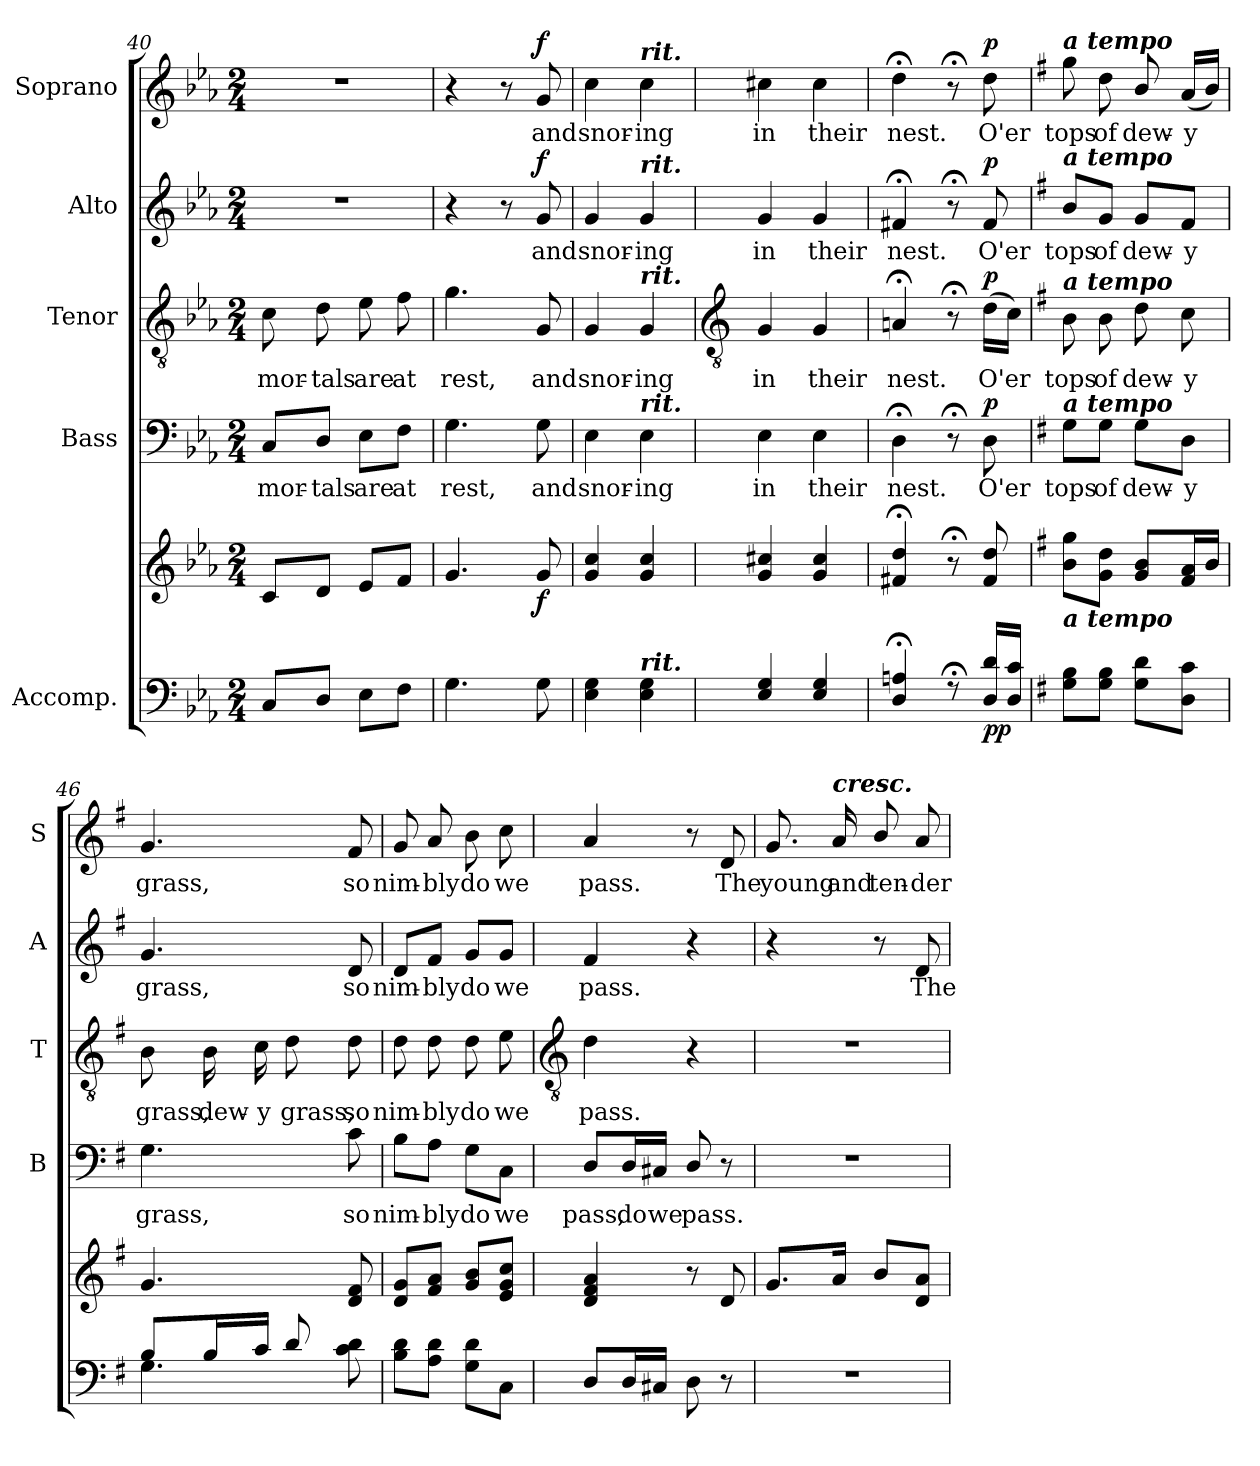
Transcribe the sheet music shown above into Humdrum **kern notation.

**kern	**kern	**dynam	**kern	**text	**dynam	**kern	**text	**dynam	**kern	**text	**dynam	**kern	**text	**dynam
*part5	*part5	*part5	*part4	*part4	*part4	*part3	*part3	*part3	*part2	*part2	*part2	*part1	*part1	*part1
*staff6	*staff5	*staff5/6	*staff4	*staff4	*staff4	*staff3	*staff3	*staff3	*staff2	*staff2	*staff2	*staff1	*staff1	*staff1
*I"Accomp.	*	*	*I"Bass	*	*	*I"Tenor	*	*	*I"Alto	*	*	*I"Soprano	*	*
*	*	*	*I'B	*	*	*I'T	*	*	*I'A	*	*	*I'S	*	*
*clefF4	*clefG2	*	*clefF4	*	*	*clefGv2	*	*	*clefG2	*	*	*clefG2	*	*
*k[b-e-a-]	*k[b-e-a-]	*	*k[b-e-a-]	*	*	*k[b-e-a-]	*	*	*k[b-e-a-]	*	*	*k[b-e-a-]	*	*
*E-:	*E-:	*	*E-:	*	*	*E-:	*	*	*E-:	*	*	*E-:	*	*
*M2/4	*M2/4	*	*M2/4	*	*	*M2/4	*	*	*M2/4	*	*	*M2/4	*	*
=40	=40	=40	=40	=40	=40	=40	=40	=40	=40	=40	=40	=40	=40	=40
!	!	!	!	!LO:LY:b	!	!	!LO:LY:b	!	!LO:N:vis=1	!	!	!LO:N:vis=1	!	!
8CL	8cL	.	8C/L	mor-	.	8c	mor-	.	2r	.	.	2r	.	.
!	!	!	!	!LO:LY:b	!	!	!LO:LY:b	!	!	!	!	!	!	!
8DJ	8dJ	.	8D/J	-tals	.	8d	-tals	.	.	.	.	.	.	.
!	!	!	!	!LO:LY:b	!	!	!LO:LY:b	!	!	!	!	!	!	!
8E-L	8e-L	.	8E-\L	are	.	8e-	are	.	.	.	.	.	.	.
!	!	!	!	!LO:LY:b	!	!	!LO:LY:b	!	!	!	!	!	!	!
8FJ	8fJ	.	8F\J	at	.	8f	at	.	.	.	.	.	.	.
=41	=41	=41	=41	=41	=41	=41	=41	=41	=41	=41	=41	=41	=41	=41
!	!	!	!	!LO:LY:b	!	!	!LO:LY:b	!	!	!	!	!	!	!
4.G	4.g	.	4.G	rest,	.	4.g	rest,	.	4r	.	.	4r	.	.
.	.	.	.	.	.	.	.	.	8r	.	.	8r	.	.
!	!	!LO:DY:b	!	!LO:LY:b	!	!	!LO:LY:b	!	!	!LO:LY:b	!LO:DY:b	!	!LO:LY:b	!LO:DY:b
8G	8g	f	8G	and	.	8G	and	.	8g	and	f	8g	and	f
=42	=42	=42	=42	=42	=42	=42	=42	=42	=42	=42	=42	=42	=42	=42
!	!	!	!	!LO:LY:b	!	!	!LO:LY:b	!	!	!LO:LY:b	!	!	!LO:LY:b	!
4E- 4G	4g 4cc	.	4E-	snor-	.	4G	snor-	.	4g	snor-	.	4cc	snor-	.
!	!	!	!	!	!	!	!	!	!	!	!	!LO:TX:a:Bi:t=rit.	!	!
!	!	!	!	!	!	!	!	!	!LO:TX:a:Bi:t=rit.	!	!	!	!	!
!	!	!	!	!	!	!LO:TX:a:Bi:t=rit.	!	!	!	!	!	!	!	!
!	!	!	!LO:TX:a:Bi:t=rit.	!	!	!	!	!	!	!	!	!	!	!
!LO:TX:a:Bi:t=rit.	!	!	!	!	!	!	!	!	!	!	!	!	!	!
!	!	!	!	!LO:LY:b	!	!	!LO:LY:b	!	!	!LO:LY:b	!	!	!LO:LY:b	!
4E- 4G	4g 4cc	.	4E-	-ing	.	4G	-ing	.	4g	-ing	.	4cc	-ing	.
!!LO:LB:g=z
=43	=43	=43	=43	=43	=43	=43	=43	=43	=43	=43	=43	=43	=43	=43
*	*	*	*	*	*	*clefGv2	*	*	*	*	*	*	*	*
*^	*	*	*	*	*	*	*	*	*	*	*	*	*	*
!	!LO:N:vis=1	!	!	!	!LO:LY:b	!	!	!LO:LY:b	!	!	!LO:LY:b	!	!	!LO:LY:b	!
4E- 4G	2ryy	4g 4cc#X	.	4E-	in	.	4G	in	.	4g	in	.	4cc#X	in	.
!	!	!	!	!	!LO:LY:b	!	!	!LO:LY:b	!	!	!LO:LY:b	!	!	!LO:LY:b	!
4E- 4G	.	4g 4cc#	.	4E-	their	.	4G	their	.	4g	their	.	4cc#	their	.
=44	=44	=44	=44	=44	=44	=44	=44	=44	=44	=44	=44	=44	=44	=44	=44
!	!LO:N:vis=1	!	!	!	!LO:LY:b	!	!	!LO:LY:b	!	!	!LO:LY:b	!	!	!LO:LY:b	!
4D; 4An;	2ryy	4f#X;< 4dd;<	.	4D;<	nest.	.	4An;<	nest.	.	4f#X;<	nest.	.	4dd;<	nest.	.
8r;	.	8r;<	.	8r;<	.	.	8r;<	.	.	8r;<	.	.	8r;<	.	.
!	!	!	!LO:DY:b=2	!	!LO:LY:b	!	!	!LO:LY:b	!	!	!LO:LY:b	!	!	!LO:LY:b	!
!	!	!	!LO:DY:n=1:b	!	!	!LO:DY:b	!	!	!LO:DY:b	!	!	!LO:DY:b	!	!	!LO:DY:b
16D 16dLL	.	8f# 8dd	p p	8D	O'er	p	(>16dLL	O'er	p	8f#	O'er	p	8dd	O'er	p
16D 16cJJ	.	.	.	.	.	.	16cJJ)	.	.	.	.	.	.	.	.
=45	=45	=45	=45	=45	=45	=45	=45	=45	=45	=45	=45	=45	=45	=45	=45
*k[f#]	*	*k[f#]	*	*k[f#]	*	*	*k[f#]	*	*	*k[f#]	*	*	*k[f#]	*	*
*G:	*	*G:	*	*G:	*	*	*G:	*	*	*G:	*	*	*G:	*	*
!	!	!	!	!	!	!	!	!	!	!	!	!	!LO:TX:a:Bi:t=a tempo	!	!
!	!	!	!	!	!	!	!	!	!	!LO:TX:a:Bi:t=a tempo	!	!	!	!	!
!	!	!	!	!	!	!	!LO:TX:a:Bi:t=a tempo	!	!	!	!	!	!	!	!
!	!	!	!	!LO:TX:a:Bi:t=a tempo	!	!	!	!	!	!	!	!	!	!	!
!	!	!LO:TX:b:Bi:t=a tempo	!	!	!	!	!	!	!	!	!	!	!	!	!
!	!	!	!	!	!LO:LY:b	!	!	!LO:LY:b	!	!	!LO:LY:b	!	!	!LO:LY:b	!
2ryy	8G 8BL	8b 8ggL	.	8G\L	tops	.	8B	tops	.	8b/L	tops	.	8gg	tops	.
!	!	!	!	!	!LO:LY:b	!	!	!LO:LY:b	!	!	!LO:LY:b	!	!	!LO:LY:b	!
.	8G 8BJ	8g 8ddJ	.	8G\J	of	.	8B	of	.	8g/J	of	.	8dd	of	.
!	!	!	!	!	!LO:LY:b	!	!	!LO:LY:b	!	!	!LO:LY:b	!	!	!LO:LY:b	!
.	8G 8dL	8g 8bL	.	8G\L	dew-	.	8d	dew-	.	8g/L	dew-	.	8b/	dew-	.
!	!	!	!	!	!LO:LY:b	!	!	!LO:LY:b	!	!	!LO:LY:b	!	!	!LO:LY:b	!
.	8D 8cJ	16f# 16aL	.	8D\J	-y	.	8c	-y	.	8f#/J	-y	.	(<16aLL	-y	.
.	.	16bJJ	.	.	.	.	.	.	.	.	.	.	16bJJ)	.	.
=46	=46	=46	=46	=46	=46	=46	=46	=46	=46	=46	=46	=46	=46	=46	=46
!	!	!	!	!	!LO:LY:b	!	!	!LO:LY:b	!	!	!LO:LY:b	!	!	!LO:LY:b	!
8B/L	4.G	4.g	.	4.G	grass,	.	8B	grass,	.	4.g	grass,	.	4.g	grass,	.
!	!	!	!	!	!	!	!	!LO:LY:b	!	!	!	!	!	!	!
16B/L	.	.	.	.	.	.	16B	dew-	.	.	.	.	.	.	.
!	!	!	!	!	!	!	!	!LO:LY:b	!	!	!	!	!	!	!
16c/JJ	.	.	.	.	.	.	16c	-y	.	.	.	.	.	.	.
!	!	!	!	!	!	!	!	!LO:LY:b	!	!	!	!	!	!	!
8d/	.	.	.	.	.	.	8d	grass,	.	.	.	.	.	.	.
!	!	!	!	!	!LO:LY:b	!	!	!LO:LY:b	!	!	!LO:LY:b	!	!	!LO:LY:b	!
8ryy	8c 8d	8d 8f#	.	8c	so	.	8d	so	.	8d	so	.	8f#	so	.
=47	=47	=47	=47	=47	=47	=47	=47	=47	=47	=47	=47	=47	=47	=47	=47
!LO:N:vis=1	!	!	!	!	!LO:LY:b	!	!	!LO:LY:b	!	!	!LO:LY:b	!	!	!LO:LY:b	!
2ryy	8B 8dL	8d 8gL	.	8B\L	nim-	.	8d	nim-	.	8d/L	nim-	.	8g	nim-	.
!	!	!	!	!	!LO:LY:b	!	!	!LO:LY:b	!	!	!LO:LY:b	!	!	!LO:LY:b	!
.	8A 8dJ	8f# 8aJ	.	8A\J	-bly	.	8d	-bly	.	8f#/J	-bly	.	8a	-bly	.
!	!	!	!	!	!LO:LY:b	!	!	!LO:LY:b	!	!	!LO:LY:b	!	!	!LO:LY:b	!
.	8G 8dL	8g 8bL	.	8G\L	do	.	8d	do	.	8g/L	do	.	8b	do	.
!	!	!	!	!	!LO:LY:b	!	!	!LO:LY:b	!	!	!LO:LY:b	!	!	!LO:LY:b	!
.	8CJ	8e 8g 8ccJ	.	8C\J	we	.	8e	we	.	8g/J	we	.	8cc	we	.
*v	*v	*	*	*	*	*	*	*	*	*	*	*	*	*	*
!!LO:LB:g=z
=48	=48	=48	=48	=48	=48	=48	=48	=48	=48	=48	=48	=48	=48	=48
*	*	*	*	*	*	*clefGv2	*	*	*	*	*	*	*	*
*^	*	*	*	*	*	*	*	*	*	*	*	*	*	*
!	!	!	!	!	!LO:LY:b	!	!	!LO:LY:b	!	!	!LO:LY:b	!	!	!LO:LY:b	!
*v	*v	*	*	*	*	*	*	*	*	*	*	*	*	*	*
8DL	4d 4f# 4a	.	8D/L	pass,	.	4d	pass.	.	4f#	pass.	.	4a	pass.	.
!	!	!	!	!LO:LY:b	!	!	!	!	!	!	!	!	!	!
16DL	.	.	16D/L	do	.	.	.	.	.	.	.	.	.	.
!	!	!	!	!LO:LY:b	!	!	!	!	!	!	!	!	!	!
16C#XJJ	.	.	16C#X/JJ	we	.	.	.	.	.	.	.	.	.	.
!	!	!	!	!LO:LY:b	!	!	!	!	!	!	!	!	!	!
8D	8r	.	8D/	pass.	.	4r	.	.	4r	.	.	8r	.	.
!	!	!	!	!	!	!	!	!	!	!	!	!	!LO:LY:b	!
8r	8d	.	8r	.	.	.	.	.	.	.	.	8d	The	.
=49	=49	=49	=49	=49	=49	=49	=49	=49	=49	=49	=49	=49	=49	=49
!LO:N:vis=1	!	!	!LO:N:vis=1	!	!	!LO:N:vis=1	!	!	!	!	!	!	!LO:LY:b	!
2r	8.gL	.	2r	.	.	2r	.	.	4r	.	.	8.g	young	.
!	!	!	!	!	!	!	!	!	!	!	!	!LO:TX:a:Bi:t=cresc.	!	!
!	!	!	!	!	!	!	!	!	!	!	!	!	!LO:LY:b	!
.	16aJ	.	.	.	.	.	.	.	.	.	.	16a	and	.
!	!	!	!	!	!	!	!	!	!	!	!	!	!LO:LY:b	!
.	8bL	.	.	.	.	.	.	.	8r	.	.	8b/	ten-	.
!	!	!	!	!	!	!	!	!	!	!LO:LY:b	!	!	!LO:LY:b	!
.	8d 8aJ	.	.	.	.	.	.	.	8d	The	.	8a	-der	.
=	=	=	=	=	=	=	=	=	=	=	=	=	=	=
*-	*-	*-	*-	*-	*-	*-	*-	*-	*-	*-	*-	*-	*-	*-
